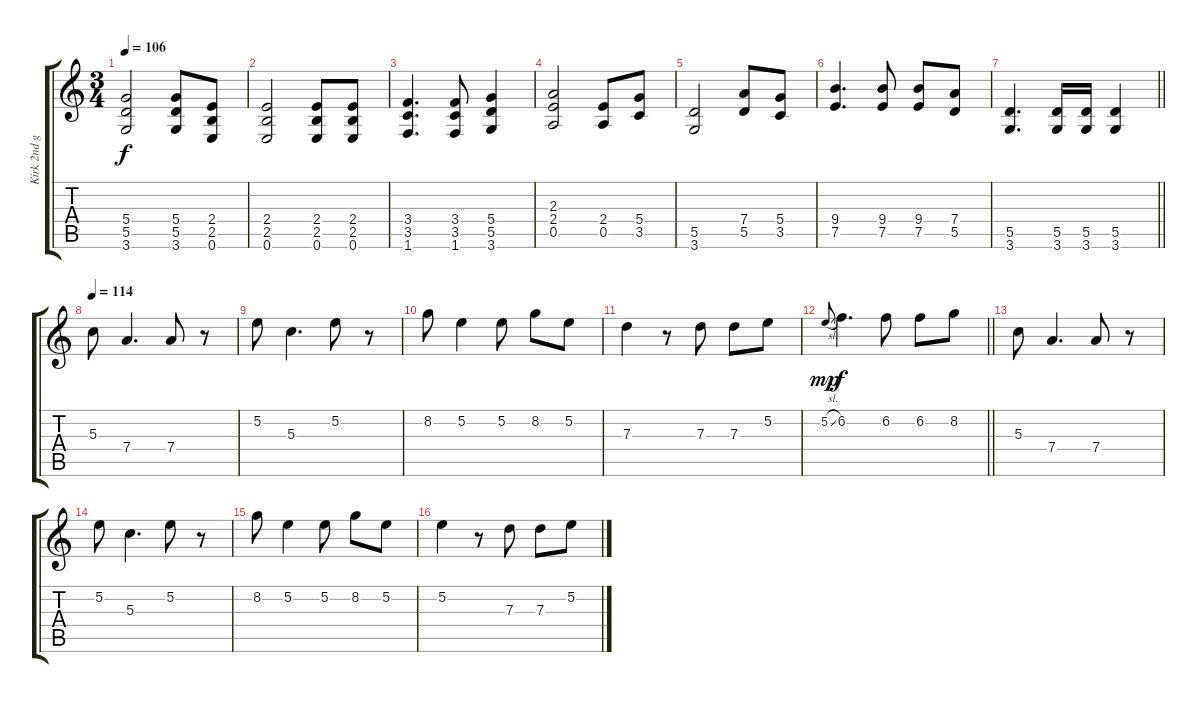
\track ("Kirk 2nd guitar" "Kirk 2nd g") {instrument distortionguitar}
\staff {score tabs}
\tuning (E4 B3 G3 D3 A2 E2) {hide}
\ts (3 4)
\tempo 106
\clef g2
\ks c
(5.4 5.5 3.6).2{dy f} (5.4 5.5 3.6).8 (2.4 2.5 0.6).8 |
(2.4 2.5 0.6).2 (2.4 2.5 0.6).8 (2.4 2.5 0.6).8 |
(3.4 3.5 1.6).4{d} (3.4 3.5 1.6).8 (5.4 5.5 3.6).4 |
(2.3 2.4 0.5).2 (2.4 0.5).8 (5.4 3.5).8 |
(5.5 3.6).2 (7.4 5.5).8 (5.4 3.5).8 |
(9.4 7.5).4{d} (9.4 7.5).8 (9.4 7.5).8 (7.4 5.5).8 |
\barLineRight lightlight
(5.5 3.6).4{d} (5.5 3.6).16 (5.5 3.6).16 (5.5 3.6).4 |
\tempo 114
5.3.8 7.4.4{d} 7.4.8 r.8 |
5.2.8 5.3.4{d} 5.2.8 r.8 |
8.2.8 5.2.4 5.2.8 8.2.8 5.2.8 |
7.3.4 r.8 7.3.8 7.3.8 5.2.8 |
\barLineRight lightlight
5.2{sl}.8{gr onbeat dy mp} 6.2.4{d dy f} 6.2.8 6.2.8 8.2.8 |
5.3.8 7.4.4{d} 7.4.8 r.8 |
5.2.8 5.3.4{d} 5.2.8 r.8 |
8.2.8 5.2.4 5.2.8 8.2.8 5.2.8 |
5.2.4 r.8 7.3.8 7.3.8 5.2.8
